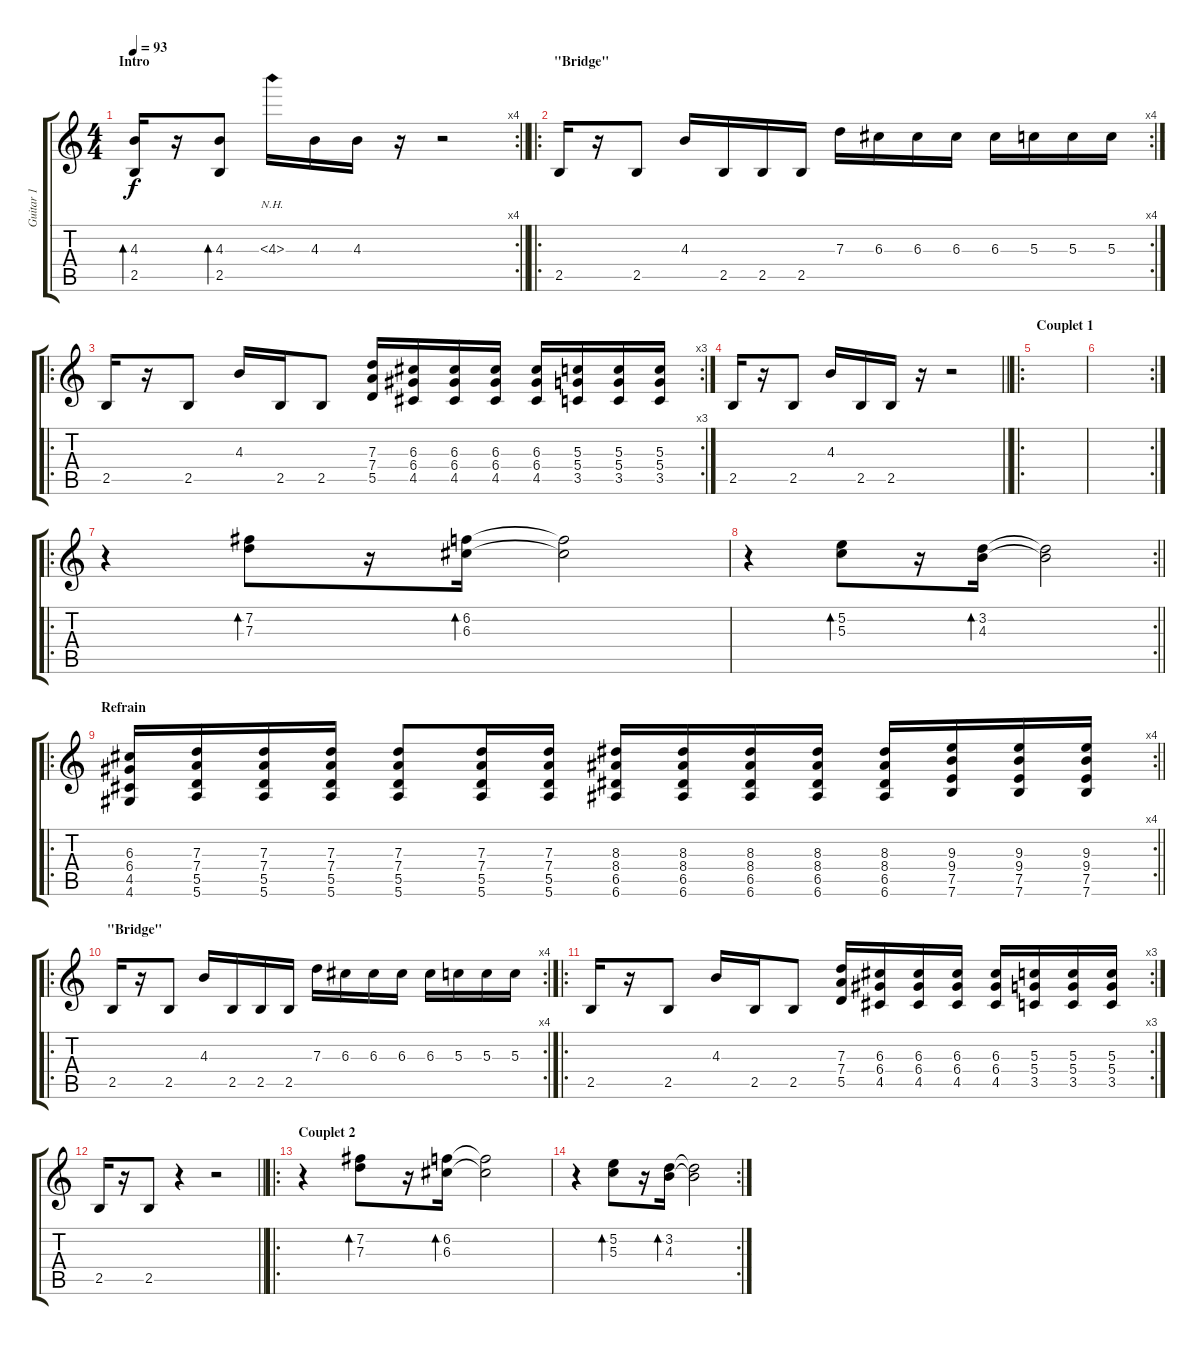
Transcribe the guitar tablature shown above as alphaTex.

\track ("Guitar 1" "Guitar 1") {instrument distortionguitar}
\staff {score tabs}
\tuning (E4 B3 G3 D3 A2 E2) {hide}
\rc 4
\ts (4 4)
\section ("" "Intro")
\tempo 93
\clef g2
\barLineRight lightlight
\ks c
(4.3 2.5).16{bd 240 dy f instrument distortionguitar} r.16 (4.3 2.5).8{bd 120} 4.3{nh}.16 4.3.16 4.3.16 r.16 r.2 |
\ro
\rc 4
\section ("" "\"Bridge\"")
2.5.16 r.16 2.5.8 4.3.16 2.5.16 2.5.16 2.5.16 7.3.16 6.3.16 6.3.16 6.3.16 6.3.16 5.3.16 5.3.16 5.3.16 |
\ro
\rc 3
2.5.16 r.16 2.5.8 4.3.16 2.5.16 2.5.8 (7.3 7.4 5.5).16 (6.3 6.4 4.5).16 (6.3 6.4 4.5).16 (6.3 6.4 4.5).16 (6.3 6.4 4.5).16 (5.3 5.4 3.5).16 (5.3 5.4 3.5).16 (5.3 5.4 3.5).16 |
\barLineRight lightlight
2.5.16 r.16 2.5.8 4.3.16 2.5.16 2.5.16 r.16 r.2 |
\ro
\section ("" "Couplet 1")
|
\rc 2
|
\ro
r.4{instrument electricguitarmuted} (7.2 7.3).8{bd 240} r.16 (6.2 6.3).16{bd 480} (6.2{t} 6.3{t}).2 |
\rc 2
\barLineRight lightlight
r.4 (5.2 5.3).8{bd 240} r.16 (3.2 4.3).16{bd 480} (3.2{t} 4.3{t}).2 |
\ro
\rc 4
\section ("" "Refrain")
\barLineRight lightlight
(6.3 6.4 4.5 4.6).16 (7.3 7.4 5.5 5.6).16 (7.3 7.4 5.5 5.6).16 (7.3 7.4 5.5 5.6).16 (7.3 7.4 5.5 5.6).8 (7.3 7.4 5.5 5.6).16 (7.3 7.4 5.5 5.6).16 (8.3 8.4 6.5 6.6).16 (8.3 8.4 6.5 6.6).16 (8.3 8.4 6.5 6.6).16 (8.3 8.4 6.5 6.6).16 (8.3 8.4 6.5 6.6).16 (9.3 9.4 7.5 7.6).16 (9.3 9.4 7.5 7.6).16 (9.3 9.4 7.5 7.6).16 |
\ro
\rc 4
\section ("" "\"Bridge\"")
2.5.16 r.16 2.5.8 4.3.16 2.5.16 2.5.16 2.5.16 7.3.16 6.3.16 6.3.16 6.3.16 6.3.16 5.3.16 5.3.16 5.3.16 |
\ro
\rc 3
2.5.16 r.16 2.5.8 4.3.16 2.5.16 2.5.8 (7.3 7.4 5.5).16 (6.3 6.4 4.5).16 (6.3 6.4 4.5).16 (6.3 6.4 4.5).16 (6.3 6.4 4.5).16 (5.3 5.4 3.5).16 (5.3 5.4 3.5).16 (5.3 5.4 3.5).16 |
\barLineRight lightlight
2.5.16 r.16 2.5.8 r.4 r.2 |
\ro
\section ("" "Couplet 2")
r.4{instrument electricguitarmuted} (7.2 7.3).8{bd 240} r.16 (6.2 6.3).16{bd 480} (6.2{t} 6.3{t}).2 |
\rc 2
r.4 (5.2 5.3).8{bd 240} r.16 (3.2 4.3).16{bd 480} (3.2{t} 4.3{t}).2
